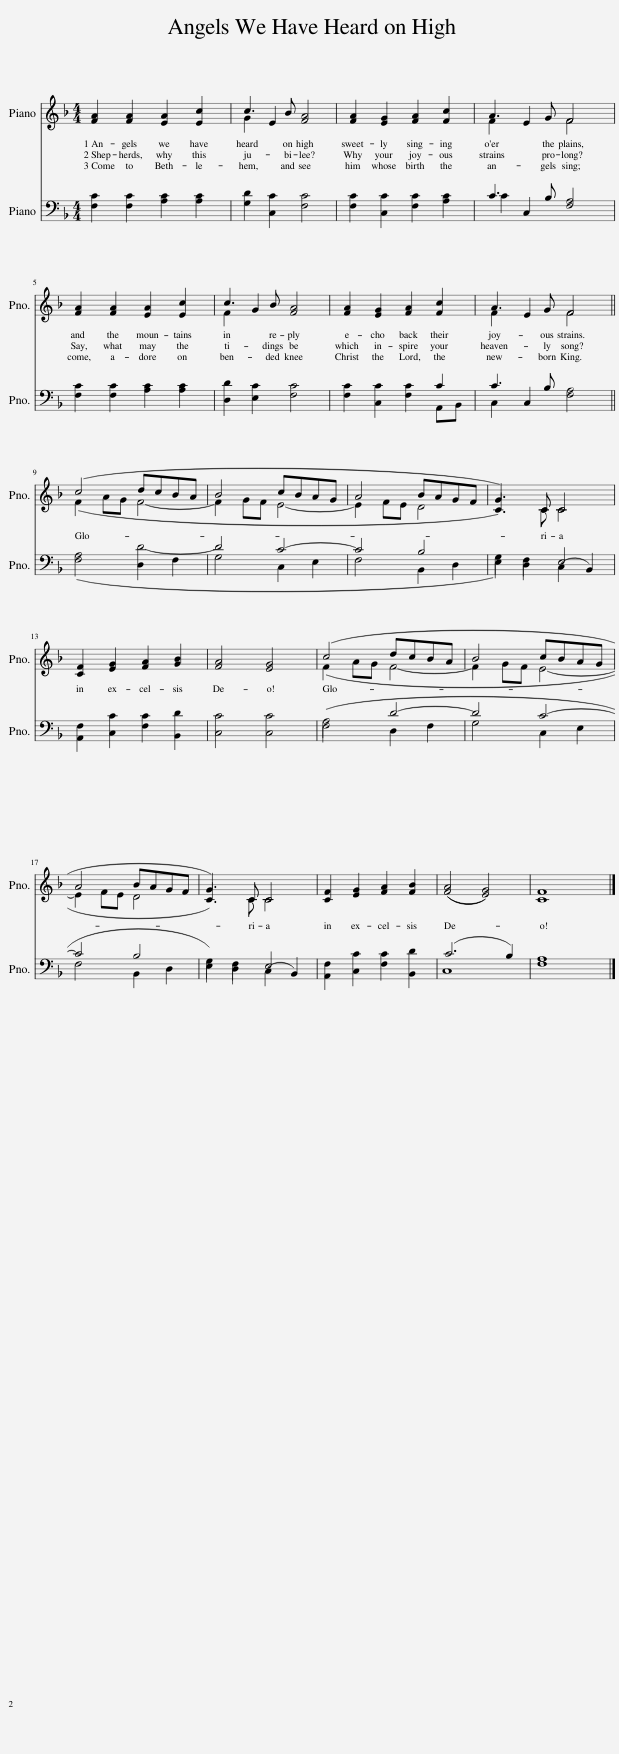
X:1
%%score ( 1 2 ) ( 3 4 )
L:1/8
M:4/4
I:linebreak $
K:F
V:1 treble
V:2 treble
V:3 bass
V:4 bass
V:1
 [FA]2 [FA]2 [EA]2 [Ec]2 | c3 B [FA]4 | [FA]2 [EG]2 [FA]2 [Fc]2 | A3 G F4 |$ [FA]2 [FA]2 [EA]2 [Ec]2 | %5
 c3 B [FA]4 | [FA]2 [EG]2 [FA]2 [Fc]2 | A3 G F4 ||$ (c4 dcBA | B4 cBAG | %10
 A4 BAGF | G3) C C4 |$ [CF]2 [EG]2 [FA]2 [GB]2 | [FA]4 [EG]4 | (c4 dcBA | %15
 B4 cBAG |$ A4 BAGF | G3) C C4 | [CF]2 [EG]2 [FA]2 [FB]2 | (([FA]4 [EG]4)) | %20
 [CF]8 |] %21
V:2
 x8 | G2 E2 x4 | x8 | F2 E2 F4 |$ x8 | %5
 F2 G2 x4 | x8 | F2 E2 F4 ||$ (F2 AG F4- | F2 GF E4- | %10
 E2 FE D4 | C3) C C4 |$ x8 | x8 | (F2 AG F4- | %15
 F2 GF E4- |$ E2 FE D4 | C3) C C4 | x8 | x8 | %20
 x8 |] %21
V:3
 [F,C]2 [F,C]2 [A,C]2 [A,C]2 | [G,D]2 [C,C]2 [F,C]4 | [F,C]2 [C,C]2 [F,C]2 [A,C]2 | C3 B, [F,A,]4 |$ [F,C]2 [F,C]2 [A,C]2 [A,C]2 | %5
 [D,D]2 [E,C]2 [F,C]4 | [F,C]2 [C,C]2 [F,C]2 C2 | C3 B, [F,A,]4 ||$ ([F,A,]4 D4- | D4 C4- | %10
 C4 B,4 | G,2) F,2 E,4 |$ [A,,F,]2 [C,C]2 [F,C]2 [B,,D]2 | [C,C]4 [C,C]4 | (A,4 D4- | %15
 D4 C4- |$ C4 B,4 | G,2) F,2 E,4 | [A,,F,]2 [C,C]2 [F,C]2 [B,,D]2 | (C6 B,2) | %20
 [F,A,]8 |] %21
V:4
 x8 | x8 | x8 | C2 C,2 x4 |$ x8 | %5
 x8 | x6 A,,B,, | C,2 C,2 x4 ||$ x4 D,2 F,2 | G,4 C,2 E,2 | %10
 F,4 B,,2 D,2 | E,2 D,2 (C,2 B,,2) |$ x8 | x8 | F,4 D,2 F,2 | %15
 G,4 C,2 E,2 |$ F,4 B,,2 D,2 | E,2 D,2 (C,2 B,,2) | x8 | C,8 | %20
 x8 |] %21
